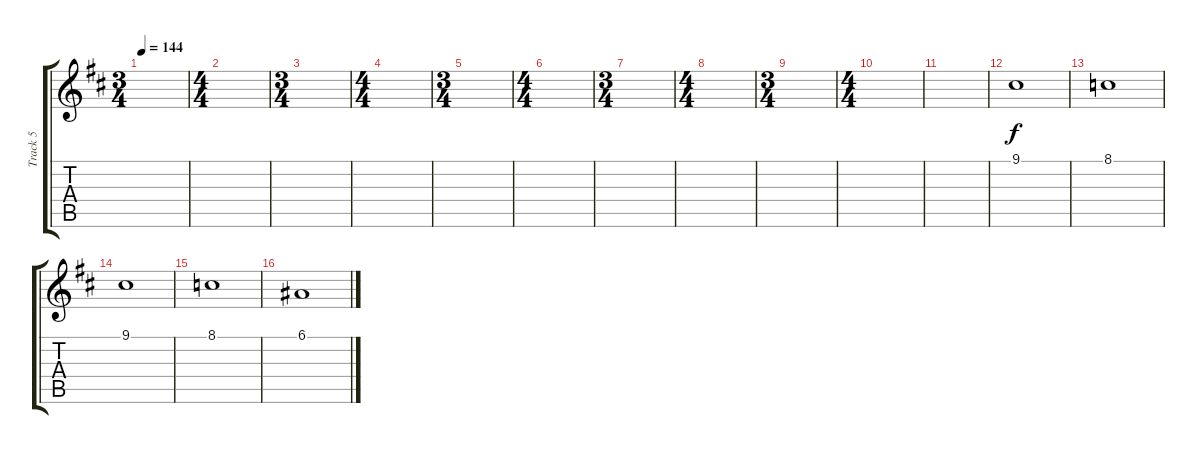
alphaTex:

\track ("Track 5" "Track 5") {instrument churchorgan}
\staff {score tabs}
\tuning (E4 B3 G3 D3 A2 E2) {hide}
\ts (3 4)
\tempo 144
\clef g2
\ks d
|
\ts (4 4)
|
\ts (3 4)
|
\ts (4 4)
|
\ts (3 4)
|
\ts (4 4)
|
\ts (3 4)
|
\ts (4 4)
|
\ts (3 4)
|
\ts (4 4)
|
|
9.1.1 |
8.1.1 |
9.1.1 |
8.1.1 |
6.1.1
